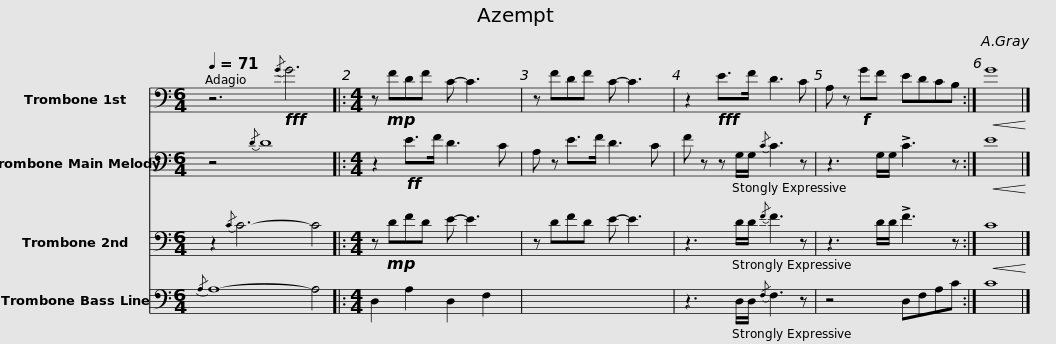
X:1
%%score 1 2 3 4
L:1/8
Q:1/4=71
M:6/4
I:linebreak $
K:C
V:1 bass
V:2 bass
V:3 bass
V:4 bass
V:1
 z6!fff!{/G} G6 |:[M:4/4] z!mp! FDF C- C3 | z FDF C- C3 |$ z2!fff! E>F D3 C | A, z!f! GF EDCB, :| %5
!<(! G8!<)! |] %6
V:2
 z4{/D} D8 |:[M:4/4] z2!ff! E>F D3 C | A, z E>F D3 C |$ F z z G,/G,/{/C} C3 z | z3 G,/G,/ !>!C3 z :| %5
!<(! E8!<)! |] %6
V:3
 z2{/C} C6- C4 |:[M:4/4] z!mp! DFD E- E3 | z DFD E- E3 |$ z3 D/D/{/F} F3 z | z3 D/D/ !>!F3 z :| %5
!<(! C8!<)! |] %6
V:4
{/A,} A,8- A,4 |:[M:4/4] D,2 A,2 D,2 F,2 | x8 |$ z3 D,/D,/{/F,} F,3 z | z4 D,F,A,C :| %5
 C8 |] %6
